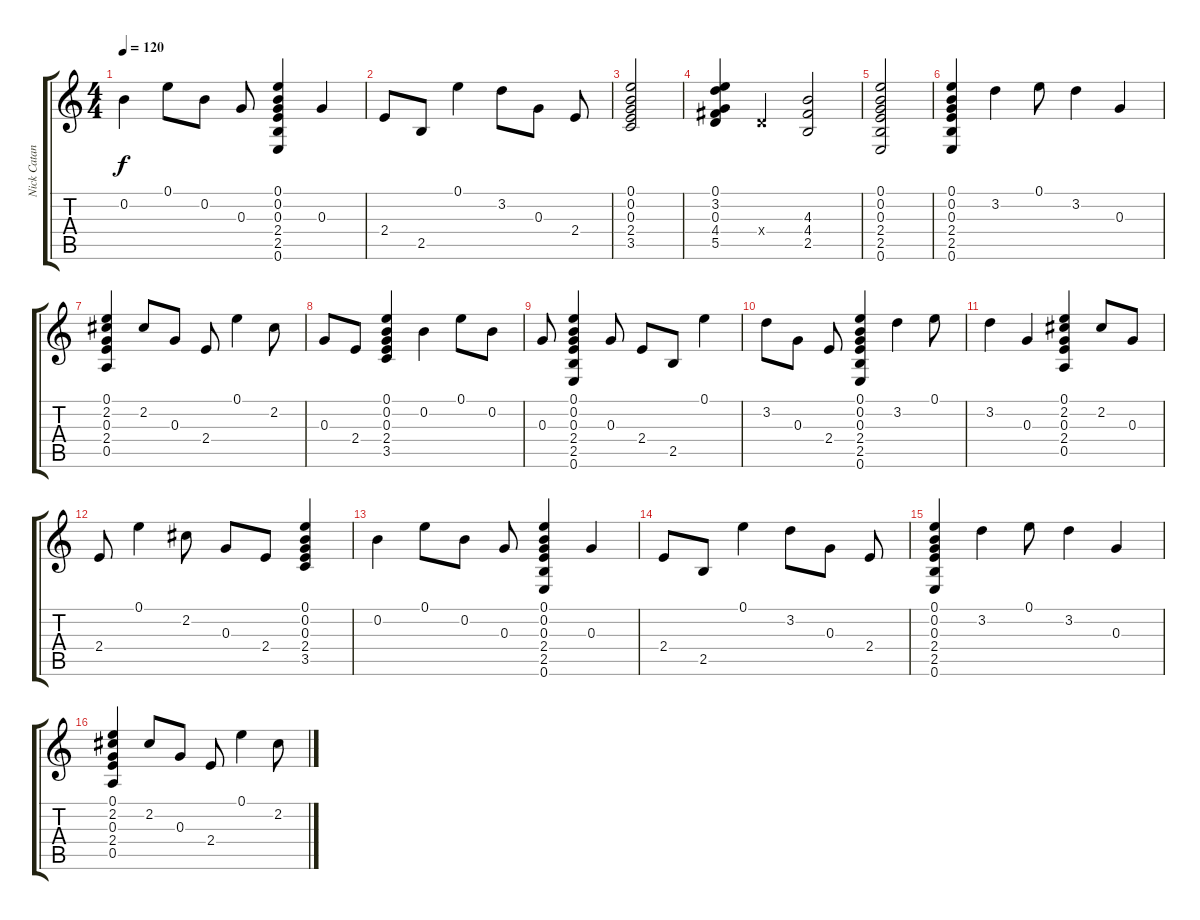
\track ("Nick Catanese" "Nick Catan") {instrument acousticguitarsteel}
\staff {score tabs}
\tuning (E4 B3 G3 D3 A2 E2) {hide}
\ts (4 4)
\tempo 120
\clef g2
\ks c
0.2.4{dy f} 0.1.8 0.2.8 0.3.8 (0.1 0.2 0.3 2.4 2.5 0.6).4 0.3.4 |
2.4.8 2.5.8 0.1.4 3.2.8 0.3.8 2.4.8 |
(0.1 0.2 0.3 2.4 3.5).2 |
(0.1 3.2 0.3 4.4 5.5).4 0.4{x}.4 (4.3 4.4 2.5).2 |
(0.1 0.2 0.3 2.4 2.5 0.6).2 |
(0.1 0.2 0.3 2.4 2.5 0.6).4 3.2.4 0.1.8 3.2.4 0.3.4 |
(0.1 2.2 0.3 2.4 0.5).4 2.2.8 0.3.8 2.4.8 0.1.4 2.2.8 |
0.3.8 2.4.8 (0.1 0.2 0.3 2.4 3.5).4 0.2.4 0.1.8 0.2.8 |
0.3.8 (0.1 0.2 0.3 2.4 2.5 0.6).4 0.3.8 2.4.8 2.5.8 0.1.4 |
3.2.8 0.3.8 2.4.8 (0.1 0.2 0.3 2.4 2.5 0.6).4 3.2.4 0.1.8 |
3.2.4 0.3.4 (0.1 2.2 0.3 2.4 0.5).4 2.2.8 0.3.8 |
2.4.8 0.1.4 2.2.8 0.3.8 2.4.8 (0.1 0.2 0.3 2.4 3.5).4 |
0.2.4 0.1.8 0.2.8 0.3.8 (0.1 0.2 0.3 2.4 2.5 0.6).4 0.3.4 |
2.4.8 2.5.8 0.1.4 3.2.8 0.3.8 2.4.8 |
(0.1 0.2 0.3 2.4 2.5 0.6).4 3.2.4 0.1.8 3.2.4 0.3.4 |
(0.1 2.2 0.3 2.4 0.5).4 2.2.8 0.3.8 2.4.8 0.1.4 2.2.8
